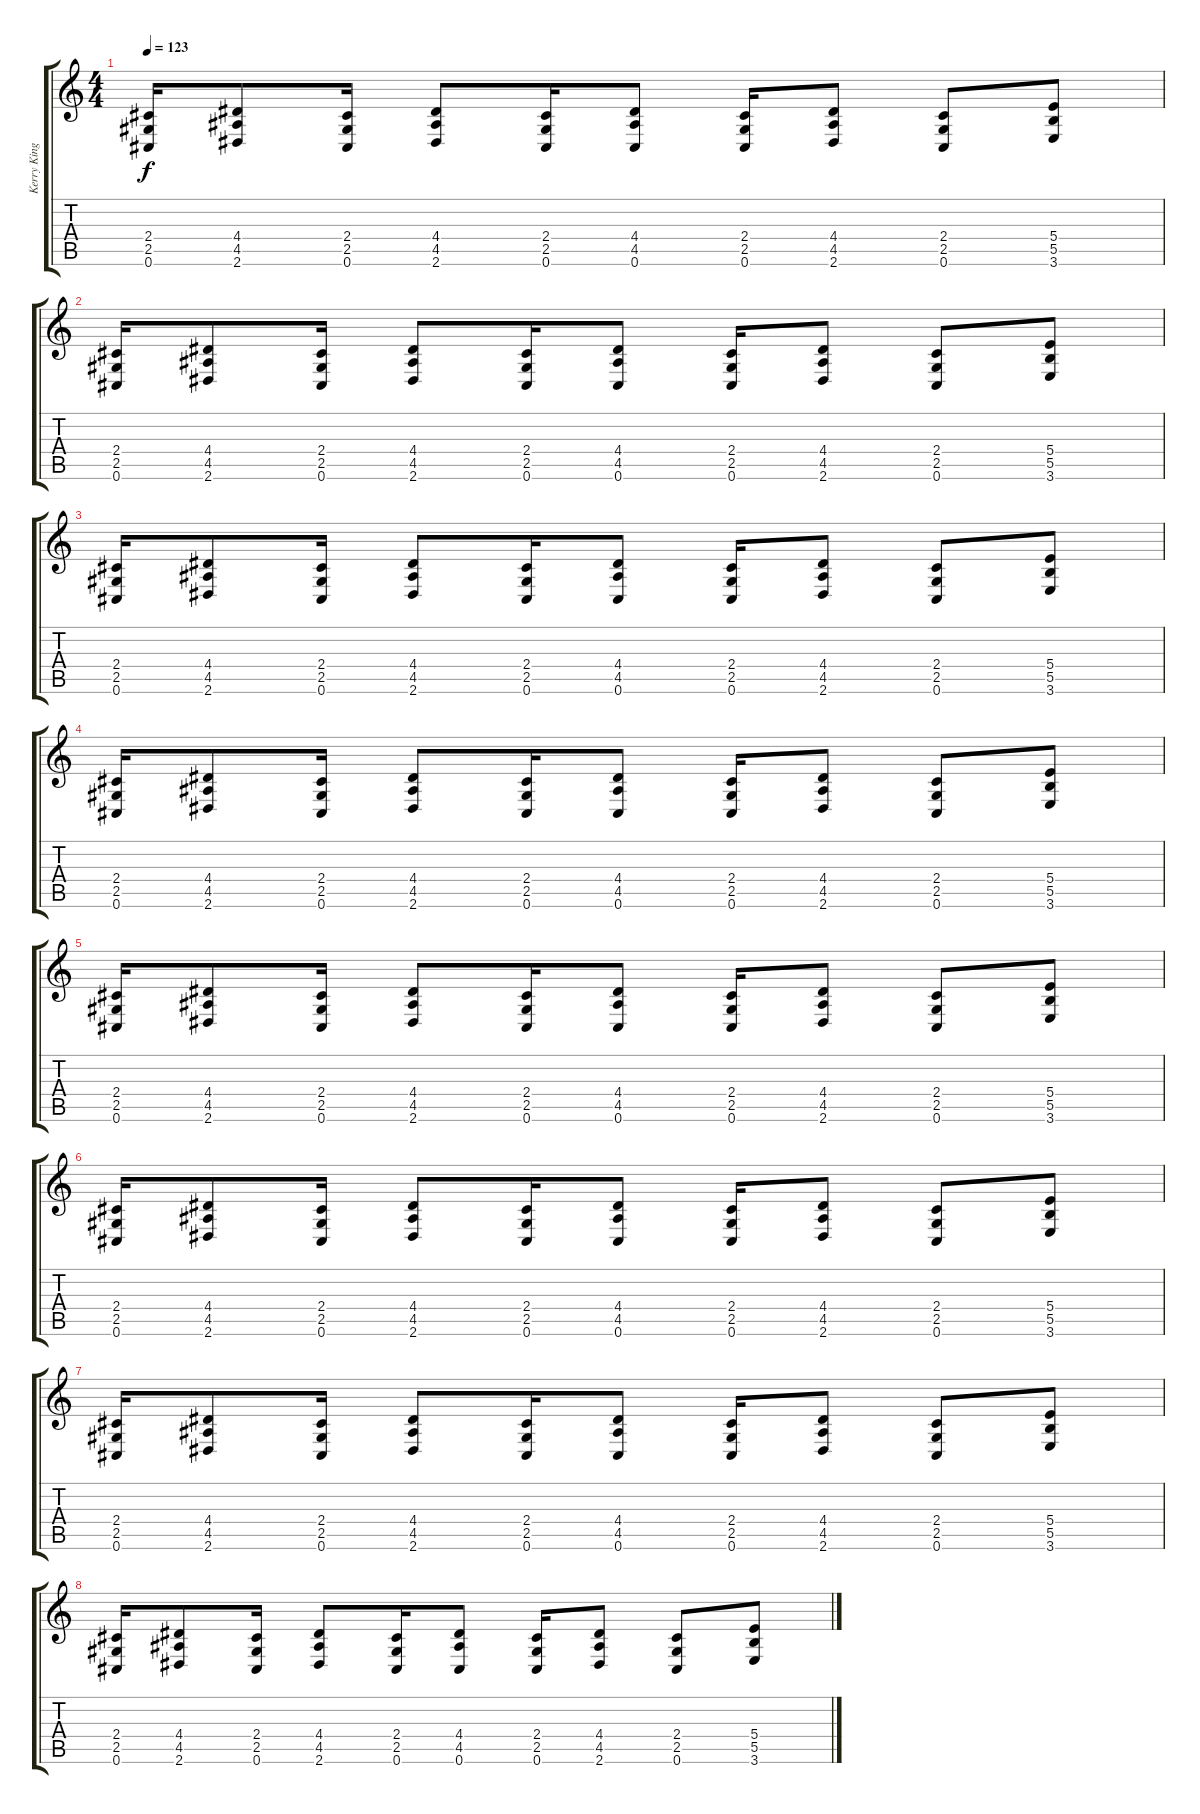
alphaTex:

\track ("Kerry King" "Kerry King") {instrument distortionguitar}
\staff {score tabs}
\tuning (Db4 Ab3 E3 B2 Gb2 Db2) {hide}
\ts (4 4)
\tempo 123
\clef g2
\ks c
(2.4 2.5 0.6).16{dy f} (4.4 4.5 2.6).8 (2.4 2.5 0.6).16 (4.4 4.5 2.6).8 (2.4 2.5 0.6).16 (4.4 4.5 0.6).8 (2.4 2.5 0.6).16 (4.4 4.5 2.6).8 (2.4 2.5 0.6).8 (5.4 5.5 3.6).8 |
(2.4 2.5 0.6).16 (4.4 4.5 2.6).8 (2.4 2.5 0.6).16 (4.4 4.5 2.6).8 (2.4 2.5 0.6).16 (4.4 4.5 0.6).8 (2.4 2.5 0.6).16 (4.4 4.5 2.6).8 (2.4 2.5 0.6).8 (5.4 5.5 3.6).8 |
(2.4 2.5 0.6).16 (4.4 4.5 2.6).8 (2.4 2.5 0.6).16 (4.4 4.5 2.6).8 (2.4 2.5 0.6).16 (4.4 4.5 0.6).8 (2.4 2.5 0.6).16 (4.4 4.5 2.6).8 (2.4 2.5 0.6).8 (5.4 5.5 3.6).8 |
(2.4 2.5 0.6).16 (4.4 4.5 2.6).8 (2.4 2.5 0.6).16 (4.4 4.5 2.6).8 (2.4 2.5 0.6).16 (4.4 4.5 0.6).8 (2.4 2.5 0.6).16 (4.4 4.5 2.6).8 (2.4 2.5 0.6).8 (5.4 5.5 3.6).8 |
(2.4 2.5 0.6).16 (4.4 4.5 2.6).8 (2.4 2.5 0.6).16 (4.4 4.5 2.6).8 (2.4 2.5 0.6).16 (4.4 4.5 0.6).8 (2.4 2.5 0.6).16 (4.4 4.5 2.6).8 (2.4 2.5 0.6).8 (5.4 5.5 3.6).8 |
(2.4 2.5 0.6).16 (4.4 4.5 2.6).8 (2.4 2.5 0.6).16 (4.4 4.5 2.6).8 (2.4 2.5 0.6).16 (4.4 4.5 0.6).8 (2.4 2.5 0.6).16 (4.4 4.5 2.6).8 (2.4 2.5 0.6).8 (5.4 5.5 3.6).8 |
(2.4 2.5 0.6).16 (4.4 4.5 2.6).8 (2.4 2.5 0.6).16 (4.4 4.5 2.6).8 (2.4 2.5 0.6).16 (4.4 4.5 0.6).8 (2.4 2.5 0.6).16 (4.4 4.5 2.6).8 (2.4 2.5 0.6).8 (5.4 5.5 3.6).8 |
(2.4 2.5 0.6).16 (4.4 4.5 2.6).8 (2.4 2.5 0.6).16 (4.4 4.5 2.6).8 (2.4 2.5 0.6).16 (4.4 4.5 0.6).8 (2.4 2.5 0.6).16 (4.4 4.5 2.6).8 (2.4 2.5 0.6).8 (5.4 5.5 3.6).8
